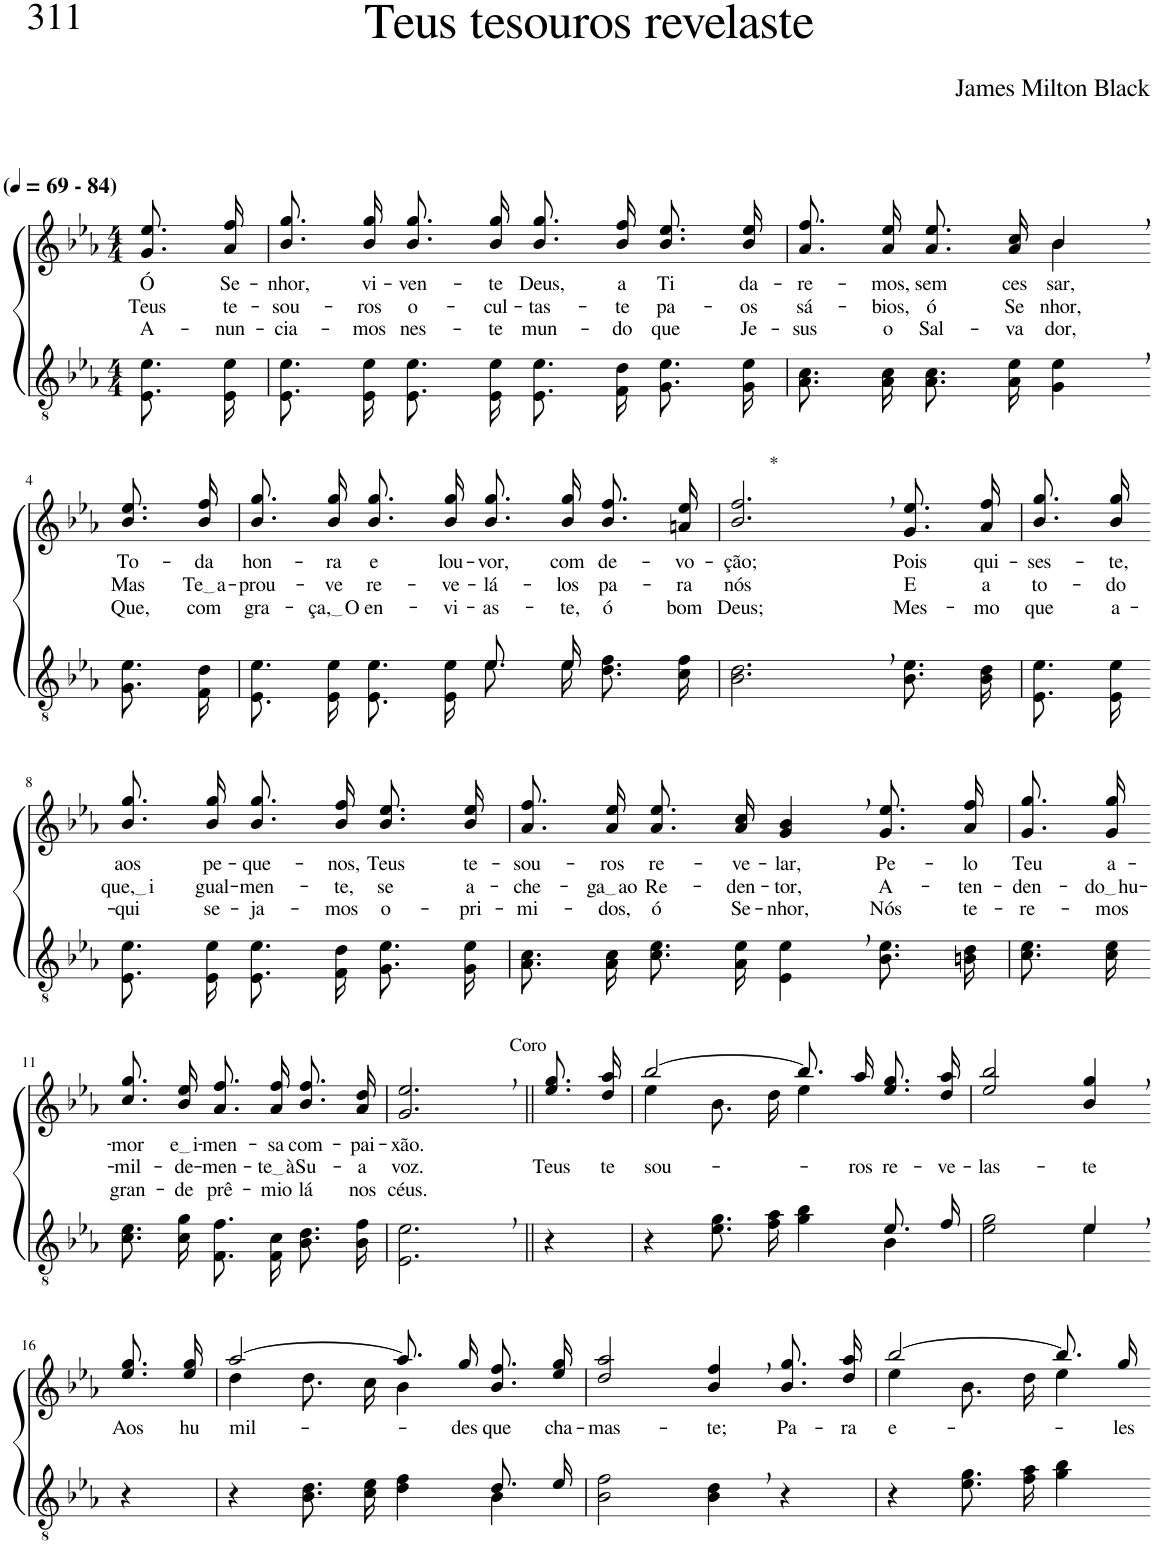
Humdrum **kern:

**kern	**kern	**text	**text	**text
*part2	*part1	*part1	*part1	*part1
*staff2	*staff1	*staff1	*staff1	*staff1
*I"Parte III e IV	*I"Parte I e II	*	*	*
*clefGv2	*clefG2	*	*	*
*Trd4c7	*Trd4c7	*	*	*
*k[b-e-a-]	*k[b-e-a-]	*	*	*
*M4/4	*M4/4	*	*	*
*MM69	*MM69	*	*	*
=1	=1	=1	=1	=1
!	!LO:TX:a:B:t=(	!	!	!
!	!LO:TX:a:B:t=- 84)	!	!	!
!	!	!LO:LY:b	!LO:LY:b	!LO:LY:b
8.E-/ 8.e-/L	8.g\ 8.ee-\L	Ó	Teus	A-
!	!	!LO:LY:b	!LO:LY:b	!LO:LY:b
16E-/ 16e-/Jk	16a-\ 16ff\Jk	Se-	te-	-nun-
=2	=2	=2	=2	=2
!	!	!LO:LY:b	!LO:LY:b	!LO:LY:b
8.E-/ 8.e-/L	8.b-\ 8.gg\L	-nhor,	-sou-	-cia-
!	!	!LO:LY:b	!LO:LY:b	!LO:LY:b
16E-/ 16e-/Jk	16b-\ 16gg\Jk	vi-	-ros	-mos
!	!	!LO:LY:b	!LO:LY:b	!LO:LY:b
8.E-/ 8.e-/L	8.b-\ 8.gg\L	-ven-	o-	nes-
!	!	!LO:LY:b	!LO:LY:b	!LO:LY:b
16E-/ 16e-/Jk	16b-\ 16gg\Jk	-te	-cul-	-te
!	!	!LO:LY:b	!LO:LY:b	!LO:LY:b
8.E-/ 8.e-/L	8.b-\ 8.gg\L	Deus,	-tas-	mun-
!	!	!LO:LY:b	!LO:LY:b	!LO:LY:b
16F/ 16d/Jk	16b-\ 16ff\Jk	a	-te	-do
!	!	!LO:LY:b	!LO:LY:b	!LO:LY:b
8.G\ 8.e-\L	8.b-\ 8.ee-\L	Ti	pa-	que
!	!	!LO:LY:b	!LO:LY:b	!LO:LY:b
16G\ 16e-\Jk	16b-\ 16ee-\Jk	da-	-os	Je-
=3	=3	=3	=3	=3
!	!	!LO:LY:b	!LO:LY:b	!LO:LY:b
*	*^	*	*	*
8.A-\ 8.c\L	8.a-\ 8.ff\L	2ryy	-re-	sá-	-sus
!	!	!	!LO:LY:b	!LO:LY:b	!LO:LY:b
16A-\ 16c\Jk	16a-\ 16ee-\Jk	.	-mos,	-bios,	o
!	!	!	!LO:LY:b	!LO:LY:b	!LO:LY:b
8.A-\ 8.c\L	8.a-\ 8.ee-\L	.	sem	ó	Sal-
!	!	!	!LO:LY:b	!LO:LY:b	!LO:LY:b
16A-\ 16e-\Jk	16a-\ 16cc\Jk	.	ces-	Se-	-va-
!	!	!	!LO:LY:b	!LO:LY:b	!LO:LY:b
4G\, 4e-\,	4b-,/	4b-\	-sar,	-nhor,	-dor,
!!LO:LB:g=z
=4-	=4-	=4-	=4-	=4-	=4-
!	!	!	!LO:LY:b	!LO:LY:b	!LO:LY:b
*	*v	*v	*	*	*
8.G\ 8.e-\L	8.b-\ 8.ee-\L	To-	Mas	Que,
!	!	!LO:LY:b	!LO:LY:b	!LO:LY:b
16F\ 16d\Jk	16b-\ 16ff\Jk	-da	Te a	com
=5	=5	=5	=5	=5
*^	*	*	*	*
!	!	!	!LO:LY:b	!LO:LY:b	!LO:LY:b
2ryy	8.E-/ 8.e-/L	8.b-\ 8.gg\L	hon-	-prou-	gra-
!	!	!	!LO:LY:b	!LO:LY:b	!LO:LY:b
.	16E-/ 16e-/Jk	16b-\ 16gg\Jk	-ra	-ve	ça, O
!	!	!	!LO:LY:b	!LO:LY:b	!LO:LY:b
.	8.E-/ 8.e-/L	8.b-\ 8.gg\L	e	re-	en-
!	!	!	!LO:LY:b	!LO:LY:b	!LO:LY:b
.	16E-/ 16e-/Jk	16b-\ 16gg\Jk	lou-	-ve-	-vi-
!	!	!	!LO:LY:b	!LO:LY:b	!LO:LY:b
8.e-/L	8.e-\L	8.b-\ 8.gg\L	-vor,	-lá-	-as-
!	!	!	!LO:LY:b	!LO:LY:b	!LO:LY:b
16e-/Jk	16e-\Jk	16b-\ 16gg\Jk	com	-los	-te,
!	!	!	!LO:LY:b	!LO:LY:b	!LO:LY:b
4ryy	8.d\ 8.f\L	8.b-\ 8.ff\L	de-	pa-	ó
!	!	!	!LO:LY:b	!LO:LY:b	!LO:LY:b
.	16c\ 16f\Jk	16an\ 16ee-\Jk	-vo-	-ra	bom
=6	=6	=6	=6	=6	=6
!	!	!LO:TX:a:t=*	!	!	!
!	!	!	!LO:LY:b	!LO:LY:b	!LO:LY:b
*v	*v	*	*	*	*
2.B-\, 2.d\,	2.b-/, 2.ff/,	-ção;	nós	Deus;
!	!	!LO:LY:b	!LO:LY:b	!LO:LY:b
8.B-\ 8.e-\L	8.g\ 8.ee-\L	Pois	E	Mes-
!	!	!LO:LY:b	!LO:LY:b	!LO:LY:b
16B-\ 16d\Jk	16a-\ 16ff\Jk	qui-	a	-mo
=7	=7	=7	=7	=7
!	!	!LO:LY:b	!LO:LY:b	!LO:LY:b
8.E-/ 8.e-/L	8.b-\ 8.gg\L	-ses-	to-	que
!	!	!LO:LY:b	!LO:LY:b	!LO:LY:b
16E-/ 16e-/Jk	16b-\ 16gg\Jk	-te,	-do	a-
!!LO:LB:g=z
=8-	=8-	=8-	=8-	=8-
!	!	!LO:LY:b	!LO:LY:b	!LO:LY:b
8.E-/ 8.e-/L	8.b-\ 8.gg\L	aos	que, i	-qui
!	!	!LO:LY:b	!LO:LY:b	!LO:LY:b
16E-/ 16e-/Jk	16b-\ 16gg\Jk	pe-	gual-	se-
!	!	!LO:LY:b	!LO:LY:b	!LO:LY:b
8.E-/ 8.e-/L	8.b-\ 8.gg\L	-que-	-men-	-ja-
!	!	!LO:LY:b	!LO:LY:b	!LO:LY:b
16F/ 16d/Jk	16b-\ 16ff\Jk	-nos,	-te,	-mos
!	!	!LO:LY:b	!LO:LY:b	!LO:LY:b
8.G\ 8.e-\L	8.b-\ 8.ee-\L	Teus	se	o-
!	!	!LO:LY:b	!LO:LY:b	!LO:LY:b
16G\ 16e-\Jk	16b-\ 16ee-\Jk	te-	a-	-pri-
=9	=9	=9	=9	=9
!	!	!LO:LY:b	!LO:LY:b	!LO:LY:b
8.A-\ 8.c\L	8.a-\ 8.ff\L	-sou-	-che-	-mi-
!	!	!LO:LY:b	!LO:LY:b	!LO:LY:b
16A-\ 16c\Jk	16a-\ 16ee-\Jk	-ros	ga ao	-dos,
!	!	!LO:LY:b	!LO:LY:b	!LO:LY:b
8.c\ 8.e-\L	8.a-\ 8.ee-\L	re-	Re-	ó
!	!	!LO:LY:b	!LO:LY:b	!LO:LY:b
16A-\ 16e-\Jk	16a-\ 16cc\Jk	-ve-	-den-	Se-
!	!	!LO:LY:b	!LO:LY:b	!LO:LY:b
4E-\, 4e-\,	4g/, 4b-/,	-lar,	-tor,	-nhor,
!	!	!LO:LY:b	!LO:LY:b	!LO:LY:b
8.B-\ 8.e-\L	8.g\ 8.ee-\L	Pe-	A-	Nós
!	!	!LO:LY:b	!LO:LY:b	!LO:LY:b
16Bn\ 16d\Jk	16a-\ 16ff\Jk	-lo	-ten-	te-
=10	=10	=10	=10	=10
!	!	!LO:LY:b	!LO:LY:b	!LO:LY:b
8.c\ 8.e-\L	8.g\ 8.gg\L	Teu	-den-	-re-
!	!	!LO:LY:b	!LO:LY:b	!LO:LY:b
16c\ 16e-\Jk	16g\ 16gg\Jk	a-	do hu	-mos
!!LO:LB:g=z
=11-	=11-	=11-	=11-	=11-
!	!	!LO:LY:b	!LO:LY:b	!LO:LY:b
8.c\ 8.e-\L	8.cc\ 8.gg\L	-mor	-mil-	gran-
!	!	!LO:LY:b	!LO:LY:b	!LO:LY:b
16c\ 16g\Jk	16b-\ 16ee-\Jk	e i	-de-	-de
!	!	!LO:LY:b	!LO:LY:b	!LO:LY:b
8.F/ 8.f/L	8.a-\ 8.ff\L	-men-	-men-	prê-
!	!	!LO:LY:b	!LO:LY:b	!LO:LY:b
16F/ 16c/Jk	16a-\ 16ff\Jk	-sa	te à	-mio
!	!	!LO:LY:b	!LO:LY:b	!LO:LY:b
8.B-\ 8.d\L	8.b-\ 8.ff\L	com-	Su-	lá
!	!	!LO:LY:b	!LO:LY:b	!LO:LY:b
16B-\ 16f\Jk	16a-\ 16dd\Jk	-pai-	-a	nos
=12	=12	=12	=12	=12
!	!LO:TX:a:t=Coro	!	!	!
!	!	!LO:LY:b	!LO:LY:b	!LO:LY:b
2.E-\, 2.e-\,	2.g/, 2.ee-/,	-xão.	voz.	céus.
=13||	=13||	=13||	=13||	=13||
!	!	!	!LO:LY:b	!
4r	8.ee-\ 8.gg\L	.	Teus	.
!	!	!	!LO:LY:b	!
.	16dd\ 16aa-\Jk	.	te-	.
=14	=14	=14	=14	=14
*^	*^	*	*	*
!	!	!	!	!	!LO:LY:b	!
4r	2.ryy	[2bb-/	4ee-\	.	-sou-	.
8.e-\ 8.g\L	.	.	8.b-\L	.	.	.
16f\ 16a-\Jk	.	.	16dd\Jk	.	.	.
4g\ 4b-\	.	8.bb-/L]	4ee-\	.	.	.
!	!	!	!	!	!LO:LY:b	!
.	.	16aa-/Jk	.	.	-ros	.
!	!	!	!	!	!LO:LY:b	!
8.e-/L	4B-\	8.ee-\ 8.gg\L	4ryy	.	re-	.
!	!	!	!	!	!LO:LY:b	!
16f/Jk	.	16dd\ 16aa-\Jk	.	.	-ve-	.
*	*	*v	*v	*	*	*
=15	=15	=15	=15	=15	=15
!	!	!	!	!LO:LY:b	!
2e-\ 2g\	2ryy	2ee-/ 2bb-/	.	-las-	.
!	!	!	!	!LO:LY:b	!
4e-,\	4e-/	4b-/, 4gg/,	.	-te	.
!!LO:LB:g=z
=16-	=16-	=16-	=16-	=16-	=16-
!	!	!	!LO:LY:b	!	!
*v	*v	*	*	*	*
4r	8.ee-\ 8.gg\L	-Aos	.	.
!	!	!LO:LY:b	!	!
.	16ee-\ 16gg\Jk	hu-	.	.
=17	=17	=17	=17	=17
*^	*^	*	*	*
!	!	!	!	!LO:LY:b	!	!
4r	2.ryy	[2aa-/	4dd\	mil-	.	.
8.B-\ 8.d\L	.	.	8.dd\L	.	.	.
16c\ 16e-\Jk	.	.	16cc\Jk	.	.	.
4d\ 4f\	.	8.aa-/L]	4b-\	.	.	.
!	!	!	!	!LO:LY:b	!	!
.	.	16gg/Jk	.	-des	.	.
!	!	!	!	!LO:LY:b	!	!
8.d/L	4B-\	8.b-\ 8.ff\L	4ryy	que	.	.
!	!	!	!	!LO:LY:b	!	!
16e-/Jk	.	16ee-\ 16gg\Jk	.	cha-	.	.
*v	*v	*	*	*	*	*
*	*v	*v	*	*	*
=18	=18	=18	=18	=18
!	!	!LO:LY:b	!	!
2B-\ 2f\	2dd/ 2aa-/	-mas-	.	.
!	!	!LO:LY:b	!	!
4B-\, 4d\,	4b-/, 4ff/,	-te;	.	.
!	!	!LO:LY:b	!	!
4r	8.b-\ 8.gg\L	Pa-	.	.
!	!	!LO:LY:b	!	!
.	16dd\ 16aa-\Jk	-ra	.	.
=19	=19	=19	=19	=19
*	*^	*	*	*
!	!	!	!LO:LY:b	!	!
4r	[2bb-/	4ee-\	-e-	.	.
8.e-\ 8.g\L	.	8.b-\L	.	.	.
16f\ 16a-\Jk	.	16dd\Jk	.	.	.
4g\ 4b-\	8.bb-/L]	4ee-\	.	.	.
!	!	!	!LO:LY:b	!	!
.	16gg/Jk	.	-les	.	.
*	*v	*v	*	*	*
=-	=-	=-	=-	=-
*-	*-	*-	*-	*-
